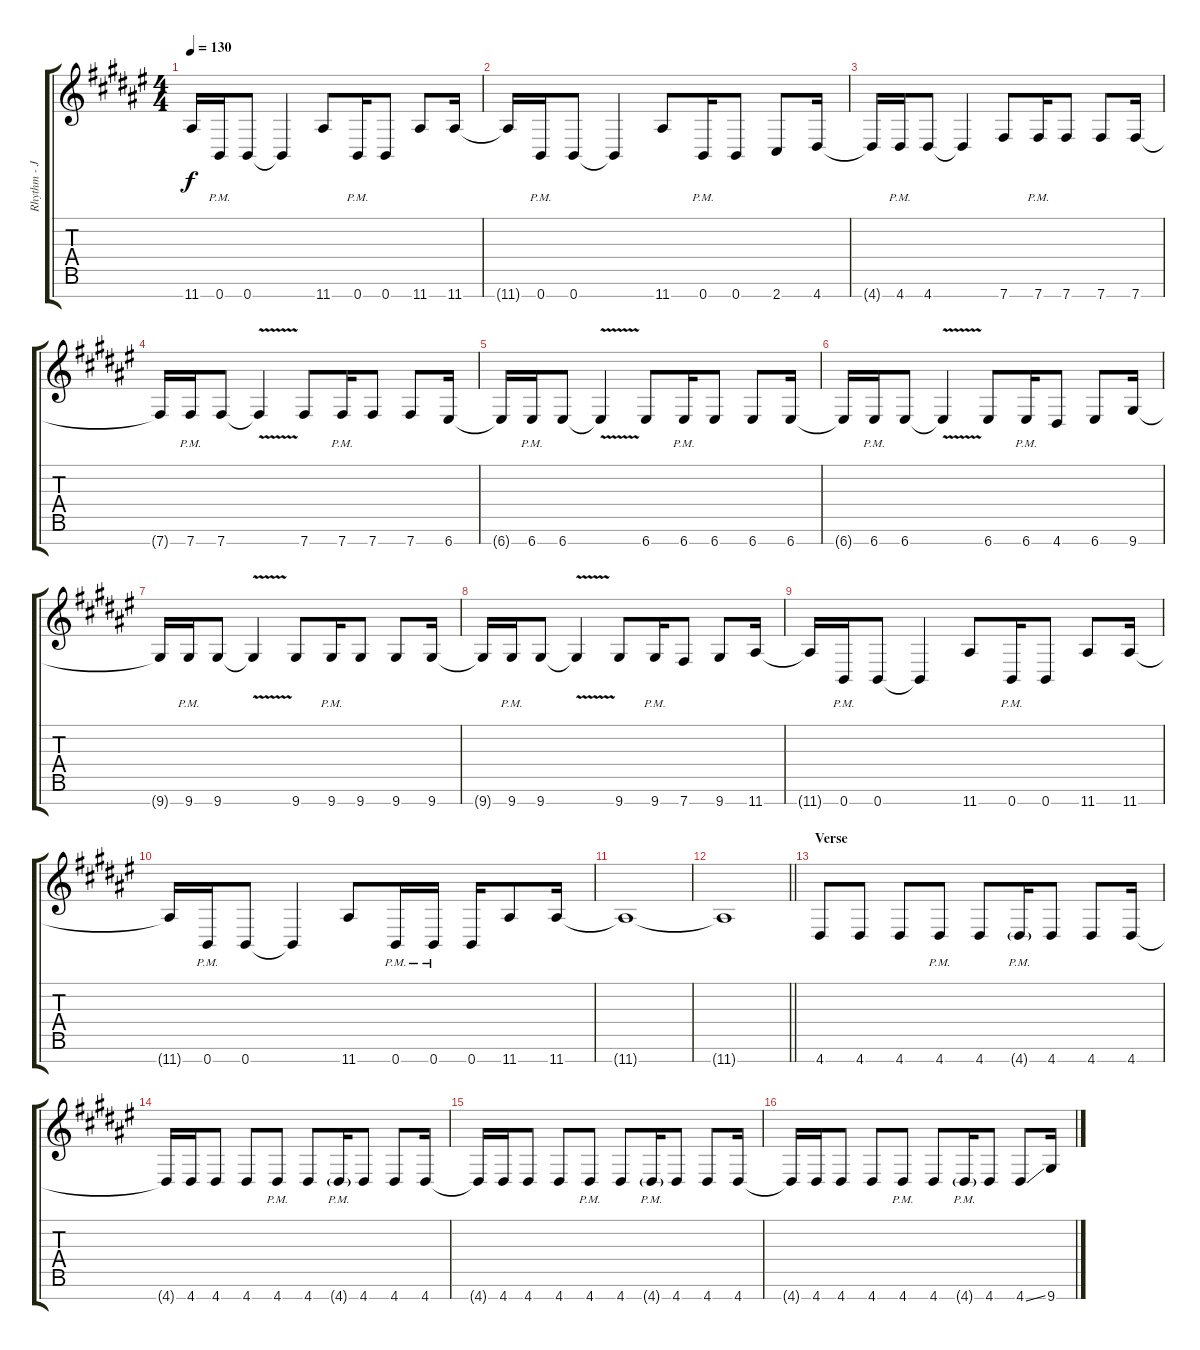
\track ("Rhythm - Jochem Jacobs" "Rhythm - J") {instrument distortionguitar}
\staff {score tabs}
\tuning (E4 B3 G3 D3 A2 E2 B1) {hide}
\ts (4 4)
\tempo 130
\clef g2
\ks d#minor
11.7{t}.16{dy f} 0.7{pm}.16 0.7.8 0.7{t}.4 11.7.8 0.7{pm}.16 0.7.8 11.7.8 11.7.16 |
11.7{t}.16 0.7{pm}.16 0.7.8 0.7{t}.4 11.7.8 0.7{pm}.16 0.7.8 2.7.8 4.7.16 |
4.7{t}.16 4.7{pm}.16 4.7.8 4.7{t}.4 7.7.8 7.7{pm}.16 7.7.8 7.7.8 7.7.16 |
7.7{t}.16 7.7{pm}.16 7.7.8 7.7{v t}.4 7.7.8 7.7{pm}.16 7.7.8 7.7.8 6.7.16 |
6.7{t}.16 6.7{pm}.16 6.7.8 6.7{v t}.4 6.7.8 6.7{pm}.16 6.7.8 6.7.8 6.7.16 |
6.7{t}.16 6.7{pm}.16 6.7.8 6.7{v t}.4 6.7.8 6.7{pm}.16 4.7.8 6.7.8 9.7.16 |
9.7{t}.16 9.7{pm}.16 9.7.8 9.7{v t}.4 9.7.8 9.7{pm}.16 9.7.8 9.7.8 9.7.16 |
9.7{t}.16 9.7{pm}.16 9.7.8 9.7{v t}.4 9.7.8 9.7{pm}.16 7.7.8 9.7.8 11.7.16 |
11.7{t}.16 0.7{pm}.16 0.7.8 0.7{t}.4 11.7.8 0.7{pm}.16 0.7.8 11.7.8 11.7.16 |
11.7{t}.16 0.7{pm}.16 0.7.8 0.7{t}.4 11.7.8 0.7{pm}.16 0.7{pm}.16 0.7.16 11.7.8 11.7.16 |
11.7{t}.1 |
\barLineRight lightlight
11.7{t}.1 |
\section ("" "Verse")
4.7.8 4.7.8 4.7.8 4.7{pm}.8 4.7.8 4.7{g pm}.16 4.7.8 4.7.8 4.7.16 |
4.7{t}.16 4.7.16 4.7.8 4.7.8 4.7{pm}.8 4.7.8 4.7{g pm}.16 4.7.8 4.7.8 4.7.16 |
4.7{t}.16 4.7.16 4.7.8 4.7.8 4.7{pm}.8 4.7.8 4.7{g pm}.16 4.7.8 4.7.8 4.7.16 |
4.7{t}.16 4.7.16 4.7.8 4.7.8 4.7{pm}.8 4.7.8 4.7{g pm}.16 4.7.8 4.7{ss}.8 9.7.16
